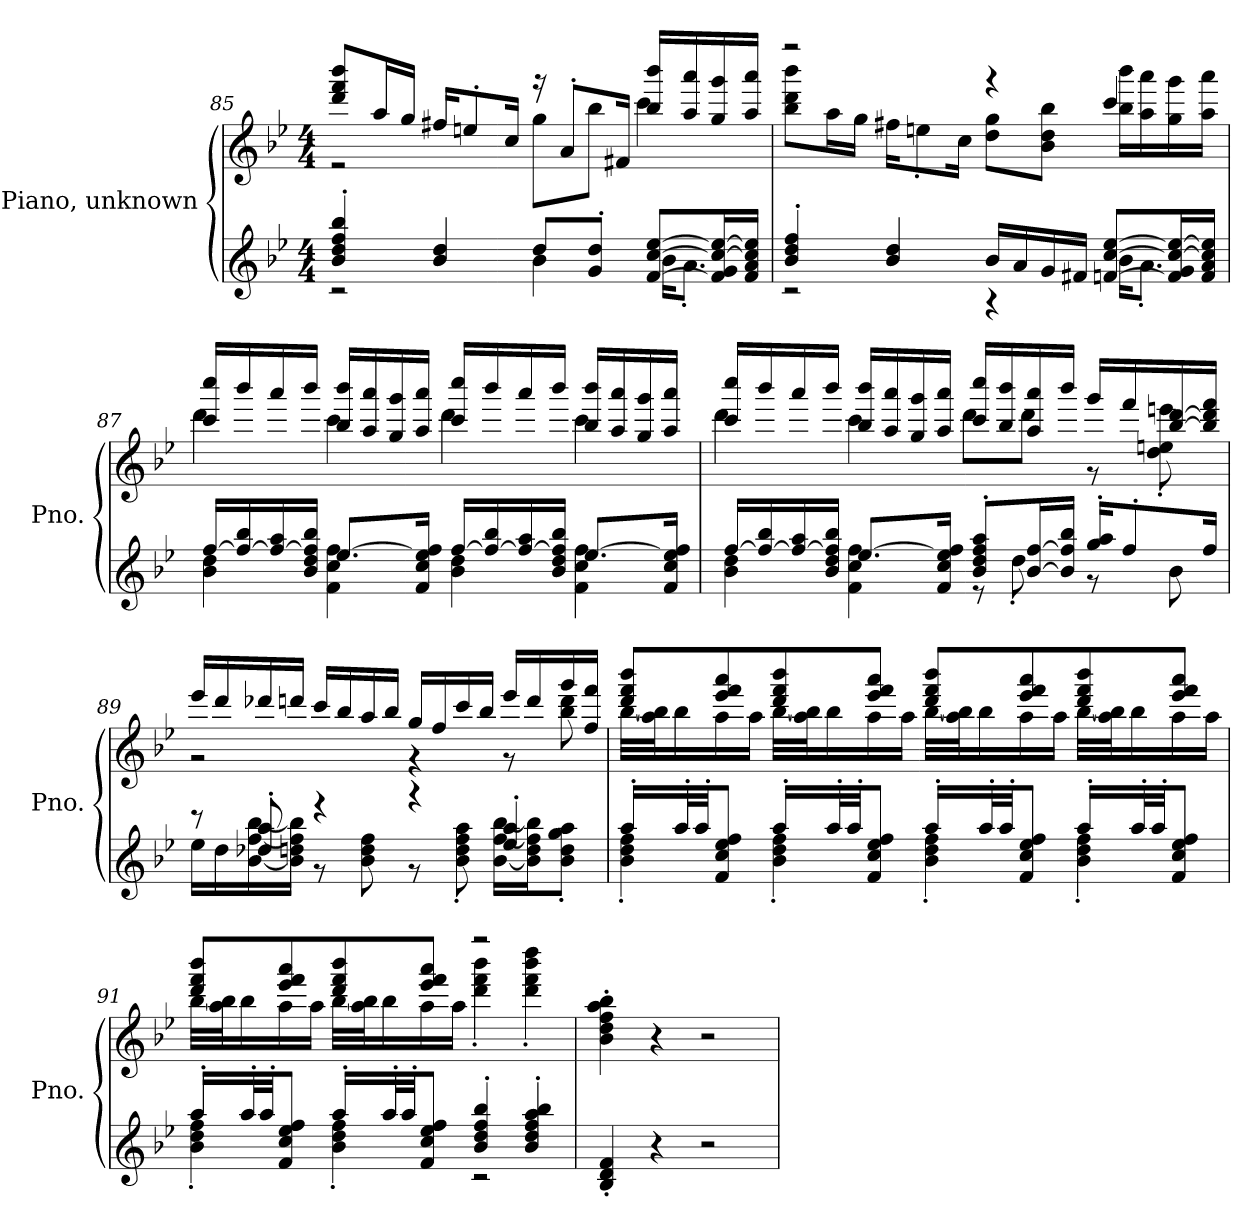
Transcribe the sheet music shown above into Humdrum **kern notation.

**kern	**kern
*part1	*part1
*staff2	*staff1
*I"Piano, unknown	*
*I'Pno.	*
!!LO:LB:g=z
*clefG2	*clefG2
*k[b-e-]	*k[b-e-]
*M4/4	*M4/4
=85	=85
*^	*^
4b-/' 4dd/' 4ff/' 4bb-/'	2r	8ddd/ 8fff/ 8bbb-/L	2r
.	.	16aa/L	.
.	.	16gg/JJ	.
4b-/ 4dd/	.	16ff#X/KL	.
.	.	8een'/	.
.	.	16cc/Jk	.
8dd/L	4b-\	16r	8gg\L
.	.	8a'/L	.
8g/' 8dd/'J	.	.	8bb-\J
.	.	16f#X/Jk	.
[8f/ [8cc/ [8ee-/L	16b-\KL	16bb-/ 16bbb-/LL	4ccc\
.	8.a'\J	16aa/ 16aaa/	.
16f/] 16g/ 16cc/_ 16ee-/_L	.	16gg/ 16ggg/	.
16f/ 16a/ 16cc/] 16ee-/]JJ	.	16aa/ 16aaa/JJ	.
=86	=86	=86	=86
4b-/' 4dd/' 4ff/'	2r	2r	8bb-\ 8ddd\ 8bbb-\L
.	.	.	16aa\L
.	.	.	16gg\JJ
4b-/ 4dd/	.	.	16ff#X\KL
.	.	.	8een'\
.	.	.	16cc\Jk
16b-/LL	4r	4r	8dd\ 8gg\L
16a/	.	.	.
16g/	.	.	8b-\ 8dd\ 8bb-\J
16f#X/JJ	.	.	.
[8fn/ [8cc/ [8ee-/L	16b-\KL	4ccc/	16bb-\ 16bbb-\LL
.	8.a'\J	.	16aa\ 16aaa\
16f/] 16g/ 16cc/_ 16ee-/_L	.	.	16gg\ 16ggg\
16f/ 16a/ 16cc/] 16ee-/]JJ	.	.	16aa\ 16aaa\JJ
!!LO:LB:g=z	!!
=87	=87	=87	=87
[16ff/LL	4b-\ 4dd\	16ccc/ 16cccc/LL	4ddd\
16ff/_ 16bb-/	.	16bbb-/	.
16ff/_ 16aa/	.	16aaa/	.
16b-/ 16dd/ 16ff/] 16bb-/JJ	.	16bbb-/JJ	.
[8.ee-/L	4f\ 4cc\ 4ff\	16bb-/ 16bbb-/LL	4ccc\
.	.	16aa/ 16aaa/	.
.	.	16gg/ 16ggg/	.
16f/ 16cc/ 16ee-/] 16ff/Jk	.	16aa/ 16aaa/JJ	.
[16ff/LL	4b-\ 4dd\	16ccc/ 16cccc/LL	4ddd\
16ff/_ 16bb-/	.	16bbb-/	.
16ff/_ 16aa/	.	16aaa/	.
16b-/ 16dd/ 16ff/] 16bb-/JJ	.	16bbb-/JJ	.
[8.ee-/L	4f\ 4cc\ 4ff\	16bb-/ 16bbb-/LL	4ccc\
.	.	16aa/ 16aaa/	.
.	.	16gg/ 16ggg/	.
16f/ 16cc/ 16ee-/] 16ff/Jk	.	16aa/ 16aaa/JJ	.
!!LO:PB:g=z	!!
=88	=88	=88	=88
[16ff/LL	4b-\ 4dd\	16ccc/ 16cccc/LL	4ddd\
16ff/_ 16bb-/	.	16bbb-/	.
16ff/_ 16aa/	.	16aaa/	.
16b-/ 16dd/ 16ff/] 16bb-/JJ	.	16bbb-/JJ	.
[8.ee-/L	4f\ 4cc\ 4ff\	16bb-/ 16bbb-/LL	4ccc\
.	.	16aa/ 16aaa/	.
.	.	16gg/ 16ggg/	.
16f/ 16cc/ 16ee-/] 16ff/Jk	.	16aa/ 16aaa/JJ	.
8b-/' 8dd/' 8ff/' 8aa/'L	8r	16ccc/ 16cccc/LL	8ddd\L
.	.	16bb-/ 16bbb-/	.
[16b-/ [16ff/L	8dd'\	16aa/ 16aaa/	8ddd\J
16b-/] 16ff/] 16bb-/JJ	.	16bbb-/JJ	.
16gg/' 16aa/'KL	8r	16ggg/LL	8r
8ff'/	.	16fff/	.
.	8b-\	[16bb-/ [16ddd/	8dd\' 8een\' 8eeen\'
16ff/Jk	.	16bb-/] 16ddd/] 16fff/JJ	.
!!LO:LB:g=z	!!
=89	=89	=89	=89
8r	16ee-\LL	16eee-/LL	2r
.	16dd\	16ddd/	.
8dd-X/' 8aa/'	[16b-\ [16ff\ [16bb-\	16ddd-X/	.
.	16b-\] 16ddn\ 16ff\] 16bb-\]JJ	16dddn/JJ	.
4r	8r	16ccc/LL	.
.	.	16bb-/	.
.	8b-\ 8dd\ 8ff\	16aa/	.
.	.	16bb-/JJ	.
4r	8r	16gg/LL	4r
.	.	16ff/	.
.	8b-\' 8dd\' 8ff\' 8aa\'	16ccc/	.
.	.	16bb-/JJ	.
4ee-/' 4aa/'	[16b-\ [16ff\ [16bb-\LL	16eee-/LL	8r
.	16b-\] 16dd\ 16ff\] 16bb-\]J	16ddd/	.
.	8b-\' 8dd\' 8gg\' 8aa\'J	16ggg/	8bb-\ 8ddd\
.	.	16ff/ 16fff/JJ	.
!!LO:LB:g=z	!!
=90	=90	=90	=90
16aa'/LL	4b-\' 4dd\' 4ff\'	8ddd/ 8fff/ 8bbb-/L	[32bb-\LLL
.	.	.	32aa\ 32bb-\]J
32aa'/L	.	.	16bb-\
32aa'/JJ	.	.	.
8f/ 8cc/ 8ee-/ 8ff/J	.	8eee-/ 8fff/ 8aaa/	16aa\
.	.	.	16aa\JJ
16aa'/LL	4b-\' 4dd\' 4ff\'	8ddd/ 8fff/ 8bbb-/	[32bb-\LLL
.	.	.	32aa\ 32bb-\]J
32aa'/L	.	.	16bb-\
32aa'/JJ	.	.	.
8f/ 8cc/ 8ee-/ 8ff/J	.	8eee-/ 8fff/ 8aaa/J	16aa\
.	.	.	16aa\JJ
16aa'/LL	4b-\' 4dd\' 4ff\'	8ddd/ 8fff/ 8bbb-/L	[32bb-\LLL
.	.	.	32aa\ 32bb-\]J
32aa'/L	.	.	16bb-\
32aa'/JJ	.	.	.
8f/ 8cc/ 8ee-/ 8ff/J	.	8eee-/ 8fff/ 8aaa/	16aa\
.	.	.	16aa\JJ
16aa'/LL	4b-\' 4dd\' 4ff\'	8ddd/ 8fff/ 8bbb-/	[32bb-\LLL
.	.	.	32aa\ 32bb-\]J
32aa'/L	.	.	16bb-\
32aa'/JJ	.	.	.
8f/ 8cc/ 8ee-/ 8ff/J	.	8eee-/ 8fff/ 8aaa/J	16aa\
.	.	.	16aa\JJ
!!LO:LB:g=z	!!
=91	=91	=91	=91
16aa'/LL	4b-\' 4dd\' 4ff\'	8ddd/ 8fff/ 8bbb-/L	[32bb-\LLL
.	.	.	32aa\ 32bb-\]J
32aa'/L	.	.	16bb-\
32aa'/JJ	.	.	.
8f/ 8cc/ 8ee-/ 8ff/J	.	8eee-/ 8fff/ 8aaa/	16aa\
.	.	.	16aa\JJ
16aa'/LL	4b-\' 4dd\' 4ff\'	8ddd/ 8fff/ 8bbb-/	[32bb-\LLL
.	.	.	32aa\ 32bb-\]J
32aa'/L	.	.	16bb-\
32aa'/JJ	.	.	.
8f/ 8cc/ 8ee-/ 8ff/J	.	8eee-/ 8fff/ 8aaa/J	16aa\
.	.	.	16aa\JJ
4b-/' 4dd/' 4ff/' 4bb-/'	2r	2r	4ddd\' 4fff\' 4bbb-\'
4b-/' 4dd/' 4ff/' 4aa/' 4bb-/'	.	.	4ddd\' 4fff\' 4bbb-\' 4dddd\'
*v	*v	*	*
*	*v	*v
=92	=92
4B-/' 4d/' 4f/'	4b-\' 4dd\' 4ff\' 4aa\' 4bb-\'
4r	4r
2r	2r
=	=
*-	*-
